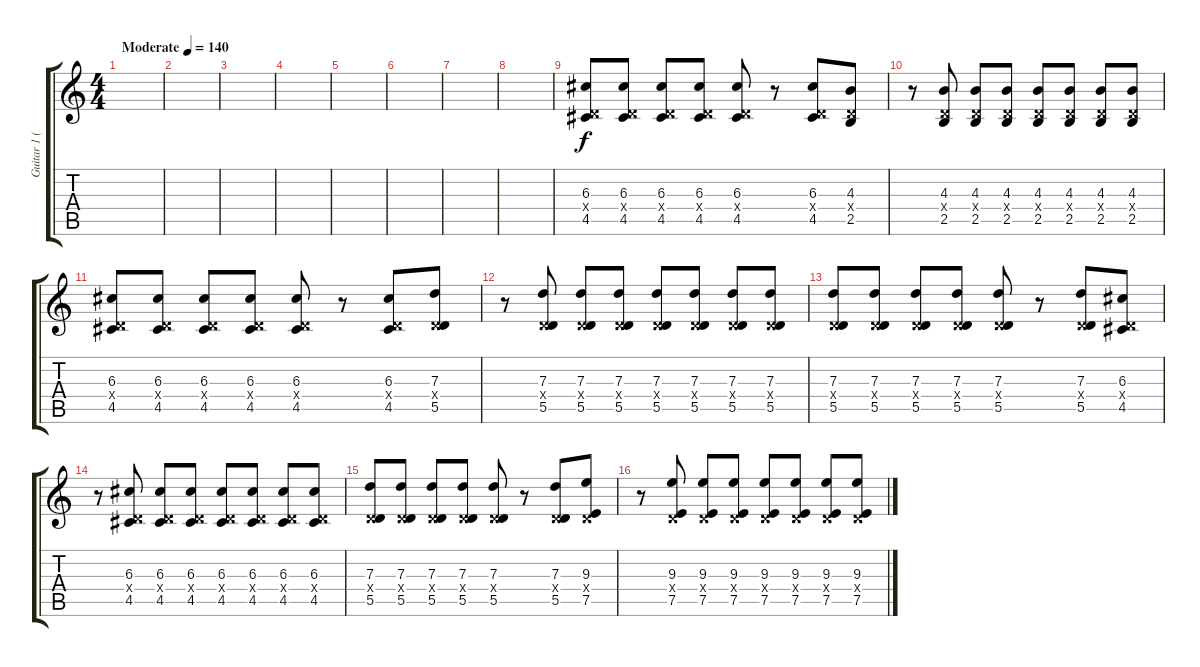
\track ("Guitar 1 (Overdrived)" "Guitar 1 (") {instrument distortionguitar}
\staff {score tabs}
\tuning (E4 B3 G3 D3 A2 E2) {hide}
\ts (4 4)
\tempo (140 "Moderate")
\clef g2
\ks c
|
|
|
|
|
|
|
|
(6.3 0.4{x} 4.5).8 (6.3 0.4{x} 4.5).8 (6.3 0.4{x} 4.5).8 (6.3 0.4{x} 4.5).8 (6.3 0.4{x} 4.5).8 r.8 (6.3 0.4{x} 4.5).8 (4.3 0.4{x} 2.5).8 |
r.8 (4.3 0.4{x} 2.5).8 (4.3 0.4{x} 2.5).8 (4.3 0.4{x} 2.5).8 (4.3 0.4{x} 2.5).8 (4.3 0.4{x} 2.5).8 (4.3 0.4{x} 2.5).8 (4.3 0.4{x} 2.5).8 |
(6.3 0.4{x} 4.5).8 (6.3 0.4{x} 4.5).8 (6.3 0.4{x} 4.5).8 (6.3 0.4{x} 4.5).8 (6.3 0.4{x} 4.5).8 r.8 (6.3 0.4{x} 4.5).8 (7.3 0.4{x} 5.5).8 |
r.8 (7.3 0.4{x} 5.5).8 (7.3 0.4{x} 5.5).8 (7.3 0.4{x} 5.5).8 (7.3 0.4{x} 5.5).8 (7.3 0.4{x} 5.5).8 (7.3 0.4{x} 5.5).8 (7.3 0.4{x} 5.5).8 |
(7.3 0.4{x} 5.5).8 (7.3 0.4{x} 5.5).8 (7.3 0.4{x} 5.5).8 (7.3 0.4{x} 5.5).8 (7.3 0.4{x} 5.5).8 r.8 (7.3 0.4{x} 5.5).8 (6.3 0.4{x} 4.5).8 |
r.8 (6.3 0.4{x} 4.5).8 (6.3 0.4{x} 4.5).8 (6.3 0.4{x} 4.5).8 (6.3 0.4{x} 4.5).8 (6.3 0.4{x} 4.5).8 (6.3 0.4{x} 4.5).8 (6.3 0.4{x} 4.5).8 |
(7.3 0.4{x} 5.5).8 (7.3 0.4{x} 5.5).8 (7.3 0.4{x} 5.5).8 (7.3 0.4{x} 5.5).8 (7.3 0.4{x} 5.5).8 r.8 (7.3 0.4{x} 5.5).8 (9.3 0.4{x} 7.5).8 |
r.8 (9.3 0.4{x} 7.5).8 (9.3 0.4{x} 7.5).8 (9.3 0.4{x} 7.5).8 (9.3 0.4{x} 7.5).8 (9.3 0.4{x} 7.5).8 (9.3 0.4{x} 7.5).8 (9.3 0.4{x} 7.5).8
